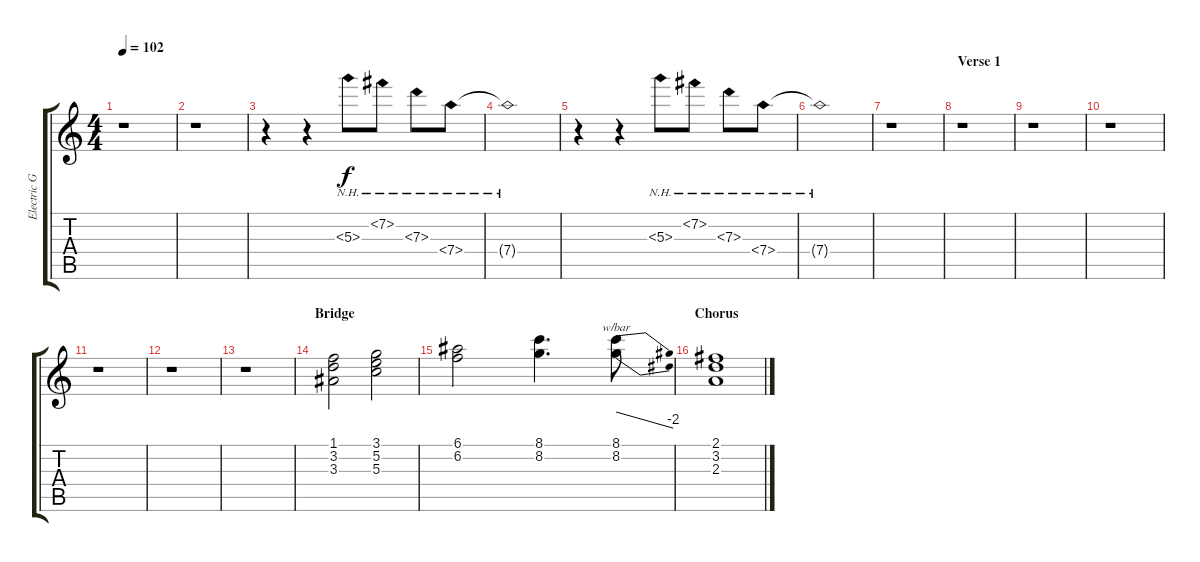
\track ("Electric Guitar (0verdrive)" "Electric G") {instrument overdrivenguitar}
\staff {score tabs}
\tuning (E4 B3 G3 D3 A2 E2) {hide}
\ts (4 4)
\tempo 102
\clef g2
\ks c
r.1{dy f} |
r.1 |
r.4 r.4 5.3{nh}.8 7.2{nh}.8 7.3{nh}.8 7.4{nh}.8 |
7.4{nh t}.1 |
r.4 r.4 5.3{nh}.8 7.2{nh}.8 7.3{nh}.8 7.4{nh}.8 |
7.4{nh t}.1 |
r.1 |
\section ("" "Verse 1")
r.1 |
r.1 |
r.1 |
r.1 |
r.1 |
r.1 |
\section ("" "Bridge")
(1.1 3.2 3.3).2 (3.1 5.2 5.3).2 |
(6.1 6.2).2 (8.1 8.2).4{d} (8.1 8.2).8{tbe (dive default 0 0 60 -8)} |
\section ("" "Chorus")
(2.1 3.2 2.3).1
